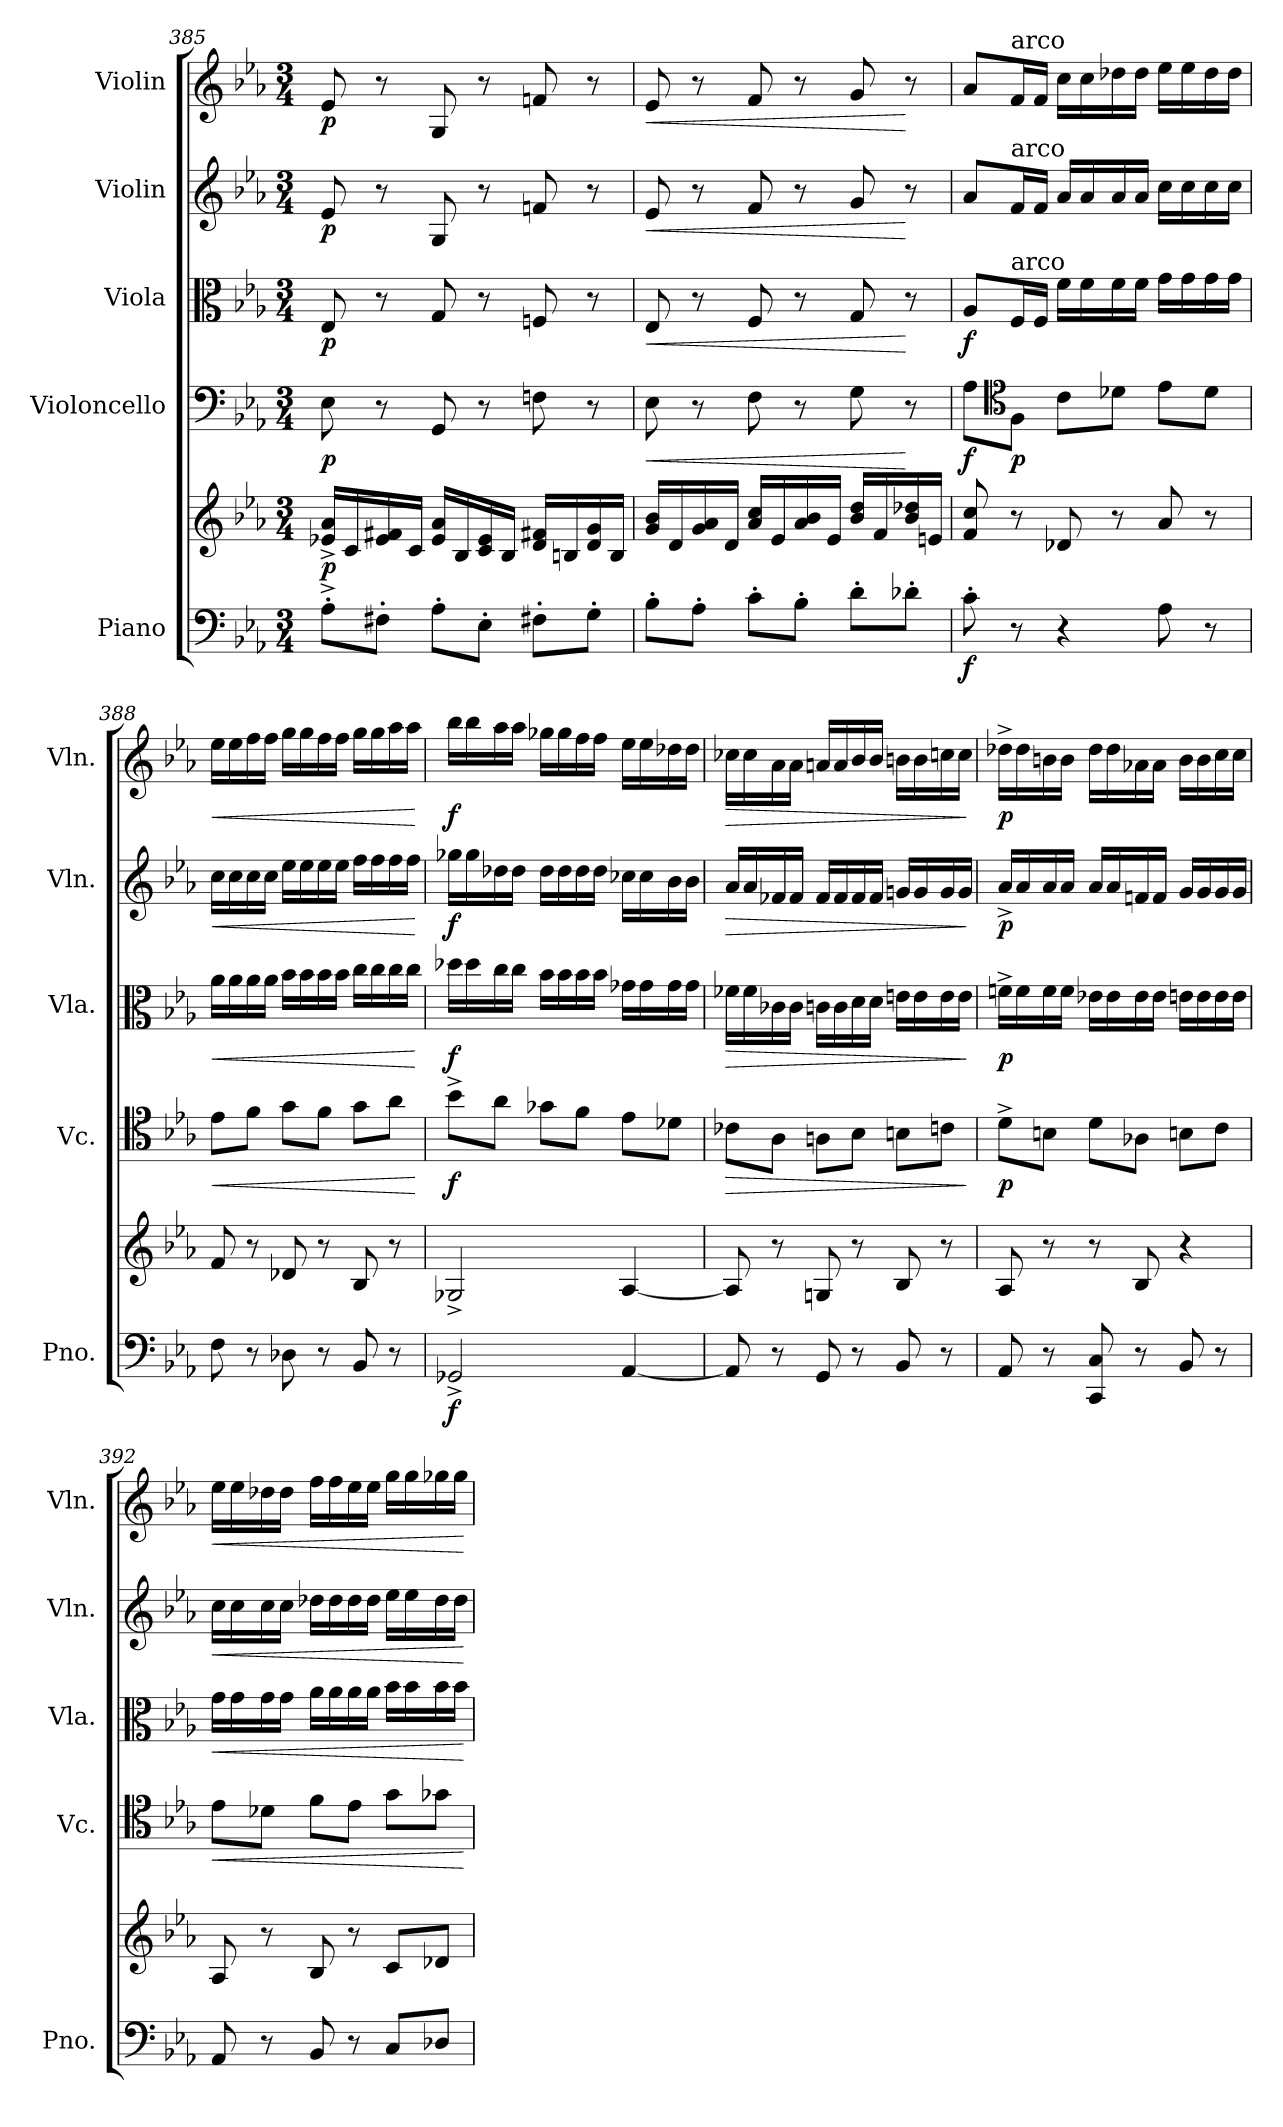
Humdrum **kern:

**kern	**kern	**dynam	**kern	**dynam	**kern	**dynam	**kern	**dynam	**kern	**dynam
*part5	*part5	*part5	*part4	*part4	*part3	*part3	*part2	*part2	*part1	*part1
*staff6	*staff5	*staff5/6	*staff4	*staff4	*staff3	*staff3	*staff2	*staff2	*staff1	*staff1
*I"Piano	*	*	*I"Violoncello	*	*I"Viola	*	*I"Violin	*	*I"Violin	*
*I'Pno.	*	*	*I'Vc.	*	*I'Vla.	*	*I'Vln.	*	*I'Vln.	*
*clefF4	*clefG2	*	*clefF4	*	*clefC3	*	*clefG2	*	*clefG2	*
*k[b-e-a-]	*k[b-e-a-]	*	*k[b-e-a-]	*	*k[b-e-a-]	*	*k[b-e-a-]	*	*k[b-e-a-]	*
*M3/4	*M3/4	*	*M3/4	*	*M3/4	*	*M3/4	*	*M3/4	*
=385	=385	=385	=385	=385	=385	=385	=385	=385	=385	=385
!	!	!LO:DY:b	!	!LO:DY:b	!	!LO:DY:b	!	!LO:DY:b	!	!LO:DY:b
8A-'^\L	16e-X/^ 16a-/^LL	p	8E-\	p	8E-/	p	8e-/	p	8e-/	p
.	16c/	.	.	.	.	.	.	.	.	.
8F#X'\J	16e-/ 16f#X/	.	8r	.	8r	.	8r	.	8r	.
.	16c/JJ	.	.	.	.	.	.	.	.	.
8A-'\L	16e-/ 16a-/LL	.	8GG/	.	8G/	.	8G/	.	8G/	.
.	16B-/	.	.	.	.	.	.	.	.	.
8E-'\J	16c/ 16e-/	.	8r	.	8r	.	8r	.	8r	.
.	16B-/JJ	.	.	.	.	.	.	.	.	.
8F#X'\L	16d/ 16f#X/LL	.	8Fn\	.	8Fn/	.	8fn/	.	8fn/	.
.	16Bn/	.	.	.	.	.	.	.	.	.
8G'\J	16d/ 16g/	.	8r	.	8r	.	8r	.	8r	.
.	16B/JJ	.	.	.	.	.	.	.	.	.
!!LO:PB:g=z
=386	=386	=386	=386	=386	=386	=386	=386	=386	=386	=386
!	!	!	!	!LO:HP:b	!	!LO:HP:b	!	!LO:HP:b	!	!LO:HP:b
8B-'\L	16g/ 16b-/LL	.	8E-\	<	8E-/	<	8e-/	<	8e-/	<
.	16d/	.	.	.	.	.	.	.	.	.
8A-'\J	16g/ 16a-/	.	8r	.	8r	.	8r	.	8r	.
.	16d/JJ	.	.	.	.	.	.	.	.	.
8c'\L	16a-/ 16cc/LL	.	8F\	.	8F/	.	8f/	.	8f/	.
.	16e-/	.	.	.	.	.	.	.	.	.
8B-'\J	16a-/ 16b-/	.	8r	.	8r	.	8r	.	8r	.
.	16e-/JJ	.	.	.	.	.	.	.	.	.
8d'\L	16b-/ 16dd/LL	.	8G\	.	8G/	.	8g/	.	8g/	.
.	16f/	.	.	.	.	.	.	.	.	.
8d-X'\J	16b-/ 16dd-X/	.	8r	[	8r	[	8r	[	8r	[
.	16en/JJ	.	.	.	.	.	.	.	.	.
=387	=387	=387	=387	=387	=387	=387	=387	=387	=387	=387
!	!	!LO:DY:b=2	!	!LO:DY:b	!	!LO:DY:b	!	!	!	!
8c'\	8f/ 8cc/	f	8A-\L	f	8A-/L	f	8a-/L	.	8a-/L	.
*	*	*	*clefC4	*	*	*	*	*	*	*
!	!	!	!	!	!	!	!	!	!LO:TX:a:t=arco	!
!	!	!	!	!	!	!	!LO:TX:a:t=arco	!	!	!
!	!	!	!	!	!LO:TX:a:t=arco	!	!	!	!	!
!	!	!	!	!LO:DY:b	!	!	!	!	!	!
8r	8r	.	8F\J	p	16F/L	.	16f/L	.	16f/L	.
.	.	.	.	.	16F/JJ	.	16f/JJ	.	16f/JJ	.
4r	8d-X/	.	8c\L	.	16f\LL	.	16a-/LL	.	16cc\LL	.
.	.	.	.	.	16f\	.	16a-/	.	16cc\	.
.	8r	.	8d-X\J	.	16f\	.	16a-/	.	16dd-X\	.
.	.	.	.	.	16f\JJ	.	16a-/JJ	.	16dd-\JJ	.
8A-\	8a-/	.	8e-\L	.	16g\LL	.	16cc\LL	.	16ee-\LL	.
.	.	.	.	.	16g\	.	16cc\	.	16ee-\	.
8r	8r	.	8d-\J	.	16g\	.	16cc\	.	16dd-\	.
.	.	.	.	.	16g\JJ	.	16cc\JJ	.	16dd-\JJ	.
!!LO:LB:g=z
=388	=388	=388	=388	=388	=388	=388	=388	=388	=388	=388
!	!	!	!	!LO:HP:b	!	!LO:HP:b	!	!LO:HP:b	!	!LO:HP:b
8F\	8f/	.	8e-\L	<	16a-\LL	<	16cc\LL	<	16ee-\LL	<
.	.	.	.	.	16a-\	.	16cc\	.	16ee-\	.
8r	8r	.	8f\J	.	16a-\	.	16cc\	.	16ff\	.
.	.	.	.	.	16a-\JJ	.	16cc\JJ	.	16ff\JJ	.
8D-X\	8d-X/	.	8g\L	.	16b-\LL	.	16ee-\LL	.	16gg\LL	.
.	.	.	.	.	16b-\	.	16ee-\	.	16gg\	.
8r	8r	.	8f\J	.	16b-\	.	16ee-\	.	16ff\	.
.	.	.	.	.	16b-\JJ	.	16ee-\JJ	.	16ff\JJ	.
8BB-/	8B-/	.	8g\L	.	16cc\LL	.	16ff\LL	.	16gg\LL	.
.	.	.	.	.	16cc\	.	16ff\	.	16gg\	.
8r	8r	.	8a-\J	.	16cc\	.	16ff\	.	16aa-\	.
.	.	.	.	.	16cc\JJ	.	16ff\JJ	.	16aa-\JJ	.
.	.	.	.	[	.	[	.	[	.	[
=389	=389	=389	=389	=389	=389	=389	=389	=389	=389	=389
!	!	!LO:DY:b=2	!	!LO:DY:b	!	!LO:DY:b	!	!LO:DY:b	!	!LO:DY:b
2GG-X^/	2G-X^/	f	8b-^\L	f	16dd-X\LL	f	16gg-X\LL	f	16bb-\LL	f
.	.	.	.	.	16dd-\	.	16gg-\	.	16bb-\	.
.	.	.	8a-\J	.	16cc\	.	16dd-X\	.	16aa-\	.
.	.	.	.	.	16cc\JJ	.	16dd-\JJ	.	16aa-\JJ	.
.	.	.	8g-X\L	.	16b-\LL	.	16dd-\LL	.	16gg-X\LL	.
.	.	.	.	.	16b-\	.	16dd-\	.	16gg-\	.
.	.	.	8f\J	.	16b-\	.	16dd-\	.	16ff\	.
.	.	.	.	.	16b-\JJ	.	16dd-\JJ	.	16ff\JJ	.
[4AA-/	[4A-/	.	8e-\L	.	16g-X\LL	.	16cc-X\LL	.	16ee-\LL	.
.	.	.	.	.	16g-\	.	16cc-\	.	16ee-\	.
.	.	.	8d-X\J	.	16g-\	.	16b-\	.	16dd-X\	.
.	.	.	.	.	16g-\JJ	.	16b-\JJ	.	16dd-\JJ	.
!!LO:PB:g=z
=390	=390	=390	=390	=390	=390	=390	=390	=390	=390	=390
!	!	!	!	!LO:HP:b	!	!LO:HP:b	!	!LO:HP:b	!	!LO:HP:b
8AA-/]	8A-/]	.	8c-X\L	>	16f-X\LL	>	16a-/LL	>	16cc-X\LL	>
.	.	.	.	.	16f-\	.	16a-/	.	16cc-\	.
8r	8r	.	8A-\J	.	16c-X\	.	16f-X/	.	16a-\	.
.	.	.	.	.	16c-\JJ	.	16f-/JJ	.	16a-\JJ	.
8GG/	8Gn/	.	8An\L	.	16cn\LL	.	16f-/LL	.	16an/LL	.
.	.	.	.	.	16c\	.	16f-/	.	16a/	.
8r	8r	.	8B-\J	.	16d\	.	16f-/	.	16b-/	.
.	.	.	.	.	16d\JJ	.	16f-/JJ	.	16b-/JJ	.
8BB-/	8B-/	.	8Bn\L	.	16en\LL	.	16gn/LL	.	16bn\LL	.
.	.	.	.	.	16e\	.	16g/	.	16b\	.
8r	8r	.	8cn\J	.	16e\	.	16g/	.	16ccn\	.
.	.	.	.	.	16e\JJ	.	16g/JJ	.	16cc\JJ	.
.	.	.	.	]	.	]	.	]	.	]
=391	=391	=391	=391	=391	=391	=391	=391	=391	=391	=391
!	!	!	!	!LO:DY:b	!	!LO:DY:b	!	!LO:DY:b	!	!LO:DY:b
8AA-/	8A-/	.	8d^\L	p	16fn^\LL	p	16a-^/LL	p	16dd-X^\LL	p
.	.	.	.	.	16f\	.	16a-/	.	16dd-\	.
8r	8r	.	8Bn\J	.	16f\	.	16a-/	.	16bn\	.
.	.	.	.	.	16f\JJ	.	16a-/JJ	.	16b\JJ	.
8CC/ 8C/	8r	.	8d\L	.	16e-X\LL	.	16a-/LL	.	16dd-\LL	.
.	.	.	.	.	16e-\	.	16a-/	.	16dd-\	.
8r	8B-/	.	8A-X\J	.	16e-\	.	16fn/	.	16a-X\	.
.	.	.	.	.	16e-\JJ	.	16f/JJ	.	16a-\JJ	.
8BB-/	4r	.	8Bn\L	.	16en\LL	.	16g/LL	.	16b\LL	.
.	.	.	.	.	16e\	.	16g/	.	16b\	.
8r	.	.	8c\J	.	16e\	.	16g/	.	16cc\	.
.	.	.	.	.	16e\JJ	.	16g/JJ	.	16cc\JJ	.
!!LO:LB:g=z
=392	=392	=392	=392	=392	=392	=392	=392	=392	=392	=392
!	!	!	!	!LO:HP:b	!	!LO:HP:b	!	!LO:HP:b	!	!LO:HP:b
8AA-/	8A-/	.	8e-\L	<	16g\LL	<	16cc\LL	<	16ee-\LL	<
.	.	.	.	.	16g\	.	16cc\	.	16ee-\	.
8r	8r	.	8d-X\J	.	16g\	.	16cc\	.	16dd-X\	.
.	.	.	.	.	16g\JJ	.	16cc\JJ	.	16dd-\JJ	.
8BB-/	8B-/	.	8f\L	.	16a-\LL	.	16dd-X\LL	.	16ff\LL	.
.	.	.	.	.	16a-\	.	16dd-\	.	16ff\	.
8r	8r	.	8e-\J	.	16a-\	.	16dd-\	.	16ee-\	.
.	.	.	.	.	16a-\JJ	.	16dd-\JJ	.	16ee-\JJ	.
8C/L	8c/L	.	8g\L	.	16b-\LL	.	16ee-\LL	.	16gg\LL	.
.	.	.	.	.	16b-\	.	16ee-\	.	16gg\	.
8D-X/J	8d-X/J	.	8g-X\J	.	16b-\	.	16dd-\	.	16gg-X\	.
.	.	.	.	.	16b-\JJ	.	16dd-\JJ	.	16gg-\JJ	.
.	.	.	.	[	.	[	.	[	.	[
=	=	=	=	=	=	=	=	=	=	=
*-	*-	*-	*-	*-	*-	*-	*-	*-	*-	*-
